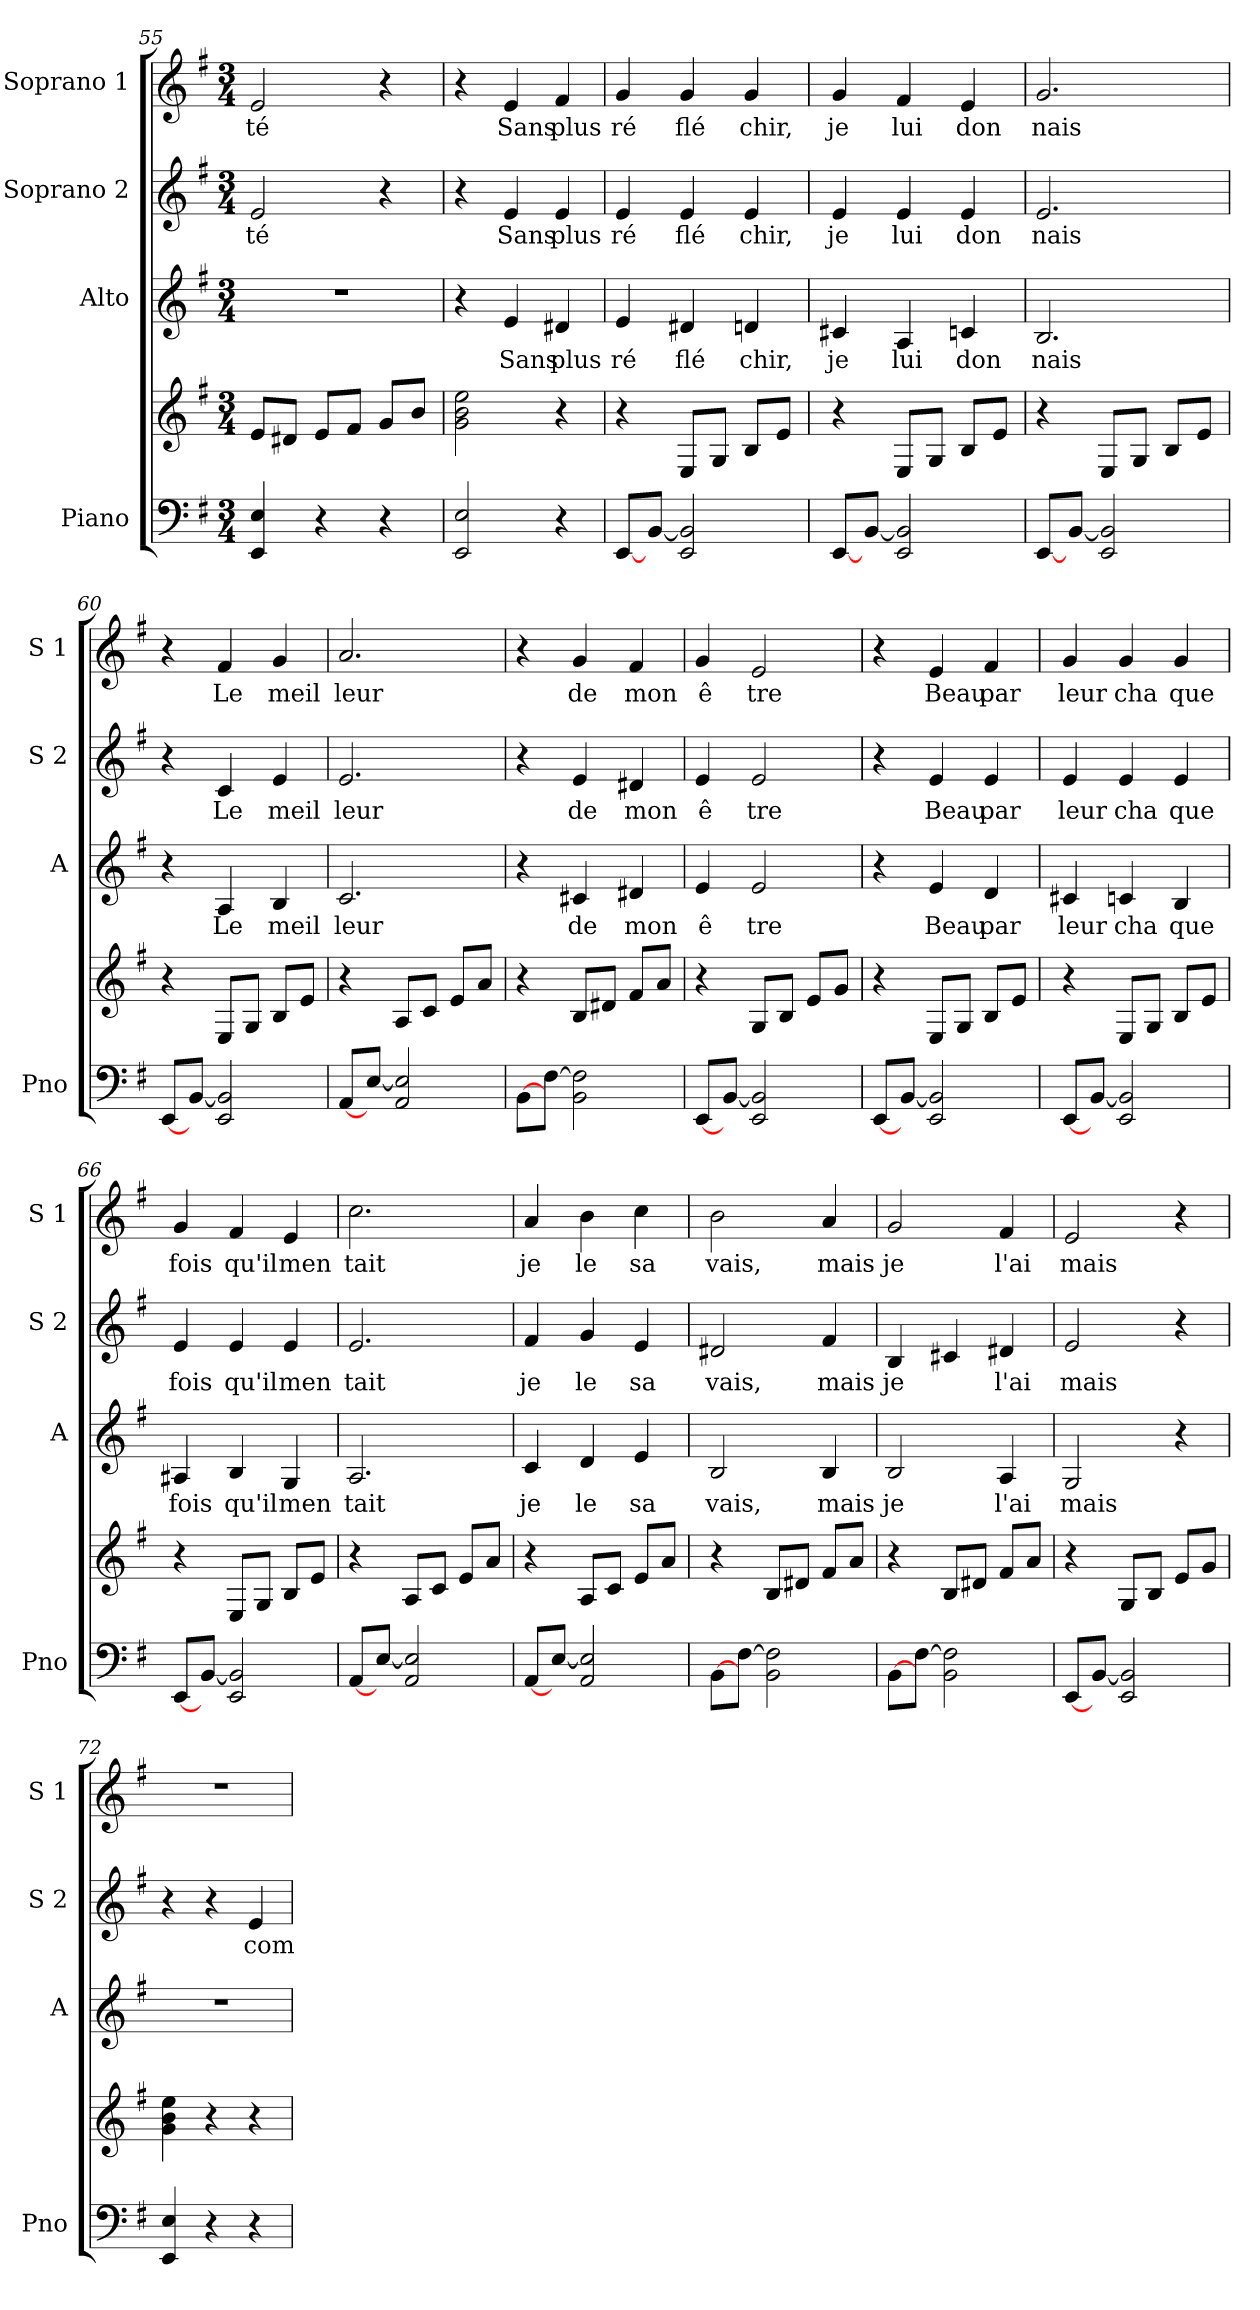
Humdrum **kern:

**kern	**kern	**kern	**text	**kern	**text	**kern	**text
*part4	*part4	*part3	*part3	*part2	*part2	*part1	*part1
*staff5	*staff4	*staff3	*staff3	*staff2	*staff2	*staff1	*staff1
*I"Piano	*	*I"Alto	*	*I"Soprano 2	*	*I"Soprano 1	*
*I'Pno	*	*I'A	*	*I'S 2	*	*I'S 1	*
*clefF4	*clefG2	*clefG2	*	*clefG2	*	*clefG2	*
*k[f#]	*k[f#]	*k[f#]	*	*k[f#]	*	*k[f#]	*
*G:	*G:	*G:	*	*G:	*	*G:	*
*M3/4	*M3/4	*M3/4	*	*M3/4	*	*M3/4	*
=55	=55	=55	=55	=55	=55	=55	=55
!	!	!	!	!	!LO:LY:b	!	!LO:LY:b
4EE/ 4E/	8e/L	2.r	.	2e/	té	2e/	té
.	8d#X/J	.	.	.	.	.	.
4r	8e/L	.	.	.	.	.	.
.	8f#/J	.	.	.	.	.	.
4r	8g/L	.	.	4r	.	4r	.
.	8b/J	.	.	.	.	.	.
=56	=56	=56	=56	=56	=56	=56	=56
2EE/ 2E/	2g\ 2b\ 2ee\	4r	.	4r	.	4r	.
!	!	!	!LO:LY:b	!	!LO:LY:b	!	!LO:LY:b
.	.	4e/	Sans	4e/	Sans	4e/	Sans
!	!	!	!LO:LY:b	!	!LO:LY:b	!	!LO:LY:b
4r	4r	4d#X/	plus	4e/	plus	4f#/	plus
=57	=57	=57	=57	=57	=57	=57	=57
!	!	!	!LO:LY:b	!	!LO:LY:b	!	!LO:LY:b
[8EE/L	4r	4e/	ré	4e/	ré	4g/	ré
[8BB/J	.	.	.	.	.	.	.
!	!	!	!LO:LY:b	!	!LO:LY:b	!	!LO:LY:b
2EE/ 2BB/]	8E/L	4d#X/	flé	4e/	flé	4g/	flé
.	8G/J	.	.	.	.	.	.
!	!	!	!LO:LY:b	!	!LO:LY:b	!	!LO:LY:b
.	8B/L	4dn/	chir,	4e/	chir,	4g/	chir,
.	8e/J	.	.	.	.	.	.
=58	=58	=58	=58	=58	=58	=58	=58
!	!	!	!LO:LY:b	!	!LO:LY:b	!	!LO:LY:b
[8EE/L	4r	4c#X/	je	4e/	je	4g/	je
[8BB/J	.	.	.	.	.	.	.
!	!	!	!LO:LY:b	!	!LO:LY:b	!	!LO:LY:b
2EE/ 2BB/]	8E/L	4A/	lui	4e/	lui	4f#/	lui
.	8G/J	.	.	.	.	.	.
!	!	!	!LO:LY:b	!	!LO:LY:b	!	!LO:LY:b
.	8B/L	4cn/	don	4e/	don	4e/	don
.	8e/J	.	.	.	.	.	.
!!LO:PB:g=z
=59	=59	=59	=59	=59	=59	=59	=59
!	!	!	!LO:LY:b	!	!LO:LY:b	!	!LO:LY:b
[8EE/L	4r	2.B/	nais	2.e/	nais	2.g/	nais
[8BB/J	.	.	.	.	.	.	.
2EE/ 2BB/]	8E/L	.	.	.	.	.	.
.	8G/J	.	.	.	.	.	.
.	8B/L	.	.	.	.	.	.
.	8e/J	.	.	.	.	.	.
=60	=60	=60	=60	=60	=60	=60	=60
[8EE/L	4r	4r	.	4r	.	4r	.
[8BB/J	.	.	.	.	.	.	.
!	!	!	!LO:LY:b	!	!LO:LY:b	!	!LO:LY:b
2EE/ 2BB/]	8E/L	4A/	Le	4c/	Le	4f#/	Le
.	8G/J	.	.	.	.	.	.
!	!	!	!LO:LY:b	!	!LO:LY:b	!	!LO:LY:b
.	8B/L	4B/	meil	4e/	meil	4g/	meil
.	8e/J	.	.	.	.	.	.
=61	=61	=61	=61	=61	=61	=61	=61
!	!	!	!LO:LY:b	!	!LO:LY:b	!	!LO:LY:b
[8AA/L	4r	2.c/	leur	2.e/	leur	2.a/	leur
[8E/J	.	.	.	.	.	.	.
2AA/ 2E/]	8A/L	.	.	.	.	.	.
.	8c/J	.	.	.	.	.	.
.	8e/L	.	.	.	.	.	.
.	8a/J	.	.	.	.	.	.
=62	=62	=62	=62	=62	=62	=62	=62
[8BB\L	4r	4r	.	4r	.	4r	.
[8F#\J	.	.	.	.	.	.	.
!	!	!	!LO:LY:b	!	!LO:LY:b	!	!LO:LY:b
2BB\ 2F#\]	8B/L	4c#X/	de	4e/	de	4g/	de
.	8d#X/J	.	.	.	.	.	.
!	!	!	!LO:LY:b	!	!LO:LY:b	!	!LO:LY:b
.	8f#/L	4d#X/	mon	4d#X/	mon	4f#/	mon
.	8a/J	.	.	.	.	.	.
=63	=63	=63	=63	=63	=63	=63	=63
!	!	!	!LO:LY:b	!	!LO:LY:b	!	!LO:LY:b
[8EE/L	4r	4e/	ê	4e/	ê	4g/	ê
[8BB/J	.	.	.	.	.	.	.
!	!	!	!LO:LY:b	!	!LO:LY:b	!	!LO:LY:b
2EE/ 2BB/]	8G/L	2e/	tre	2e/	tre	2e/	tre
.	8B/J	.	.	.	.	.	.
.	8e/L	.	.	.	.	.	.
.	8g/J	.	.	.	.	.	.
!!LO:LB:g=z
=64	=64	=64	=64	=64	=64	=64	=64
[8EE/L	4r	4r	.	4r	.	4r	.
[8BB/J	.	.	.	.	.	.	.
!	!	!	!LO:LY:b	!	!LO:LY:b	!	!LO:LY:b
2EE/ 2BB/]	8E/L	4e/	Beau	4e/	Beau	4e/	Beau
.	8G/J	.	.	.	.	.	.
!	!	!	!LO:LY:b	!	!LO:LY:b	!	!LO:LY:b
.	8B/L	4d/	par	4e/	par	4f#/	par
.	8e/J	.	.	.	.	.	.
=65	=65	=65	=65	=65	=65	=65	=65
!	!	!	!LO:LY:b	!	!LO:LY:b	!	!LO:LY:b
[8EE/L	4r	4c#X/	leur	4e/	leur	4g/	leur
[8BB/J	.	.	.	.	.	.	.
!	!	!	!LO:LY:b	!	!LO:LY:b	!	!LO:LY:b
2EE/ 2BB/]	8E/L	4cn/	cha	4e/	cha	4g/	cha
.	8G/J	.	.	.	.	.	.
!	!	!	!LO:LY:b	!	!LO:LY:b	!	!LO:LY:b
.	8B/L	4B/	que	4e/	que	4g/	que
.	8e/J	.	.	.	.	.	.
=66	=66	=66	=66	=66	=66	=66	=66
!	!	!	!LO:LY:b	!	!LO:LY:b	!	!LO:LY:b
[8EE/L	4r	4A#X/	fois	4e/	fois	4g/	fois
[8BB/J	.	.	.	.	.	.	.
!	!	!	!LO:LY:b	!	!LO:LY:b	!	!LO:LY:b
2EE/ 2BB/]	8E/L	4B/	qu'il	4e/	qu'il	4f#/	qu'il
.	8G/J	.	.	.	.	.	.
!	!	!	!LO:LY:b	!	!LO:LY:b	!	!LO:LY:b
.	8B/L	4G/	men	4e/	men	4e/	men
.	8e/J	.	.	.	.	.	.
=67	=67	=67	=67	=67	=67	=67	=67
!	!	!	!LO:LY:b	!	!LO:LY:b	!	!LO:LY:b
[8AA/L	4r	2.A/	tait	2.e/	tait	2.cc\	tait
[8E/J	.	.	.	.	.	.	.
2AA/ 2E/]	8A/L	.	.	.	.	.	.
.	8c/J	.	.	.	.	.	.
.	8e/L	.	.	.	.	.	.
.	8a/J	.	.	.	.	.	.
!!LO:PB:g=z
=68	=68	=68	=68	=68	=68	=68	=68
!	!	!	!LO:LY:b	!	!LO:LY:b	!	!LO:LY:b
[8AA/L	4r	4c/	je	4f#/	je	4a/	je
[8E/J	.	.	.	.	.	.	.
!	!	!	!LO:LY:b	!	!LO:LY:b	!	!LO:LY:b
2AA/ 2E/]	8A/L	4d/	le	4g/	le	4b\	le
.	8c/J	.	.	.	.	.	.
!	!	!	!LO:LY:b	!	!LO:LY:b	!	!LO:LY:b
.	8e/L	4e/	sa	4e/	sa	4cc\	sa
.	8a/J	.	.	.	.	.	.
=69	=69	=69	=69	=69	=69	=69	=69
!	!	!	!LO:LY:b	!	!LO:LY:b	!	!LO:LY:b
[8BB\L	4r	2B/	vais,	2d#X/	vais,	2b\	vais,
[8F#\J	.	.	.	.	.	.	.
2BB\ 2F#\]	8B/L	.	.	.	.	.	.
.	8d#X/J	.	.	.	.	.	.
!	!	!	!LO:LY:b	!	!LO:LY:b	!	!LO:LY:b
.	8f#/L	4B/	mais	4f#/	mais	4a/	mais
.	8a/J	.	.	.	.	.	.
=70	=70	=70	=70	=70	=70	=70	=70
!	!	!	!LO:LY:b	!	!LO:LY:b	!	!LO:LY:b
[8BB\L	4r	2B/	je	4B/	je	2g/	je
[8F#\J	.	.	.	.	.	.	.
2BB\ 2F#\]	8B/L	.	.	4c#X/	.	.	.
.	8d#X/J	.	.	.	.	.	.
!	!	!	!LO:LY:b	!	!LO:LY:b	!	!LO:LY:b
.	8f#/L	4A/	l'ai	4d#X/	l'ai	4f#/	l'ai
.	8a/J	.	.	.	.	.	.
=71	=71	=71	=71	=71	=71	=71	=71
!	!	!	!LO:LY:b	!	!LO:LY:b	!	!LO:LY:b
[8EE/L	4r	2G/	mais	2e/	mais	2e/	mais
[8BB/J	.	.	.	.	.	.	.
2EE/ 2BB/]	8G/L	.	.	.	.	.	.
.	8B/J	.	.	.	.	.	.
.	8e/L	4r	.	4r	.	4r	.
.	8g/J	.	.	.	.	.	.
=72	=72	=72	=72	=72	=72	=72	=72
4EE/ 4E/	4g\ 4b\ 4ee\	2.r	.	4r	.	2.r	.
4r	4r	.	.	4r	.	.	.
!	!	!	!	!	!LO:LY:b	!	!
4r	4r	.	.	4e/	com	.	.
=	=	=	=	=	=	=	=
*-	*-	*-	*-	*-	*-	*-	*-
